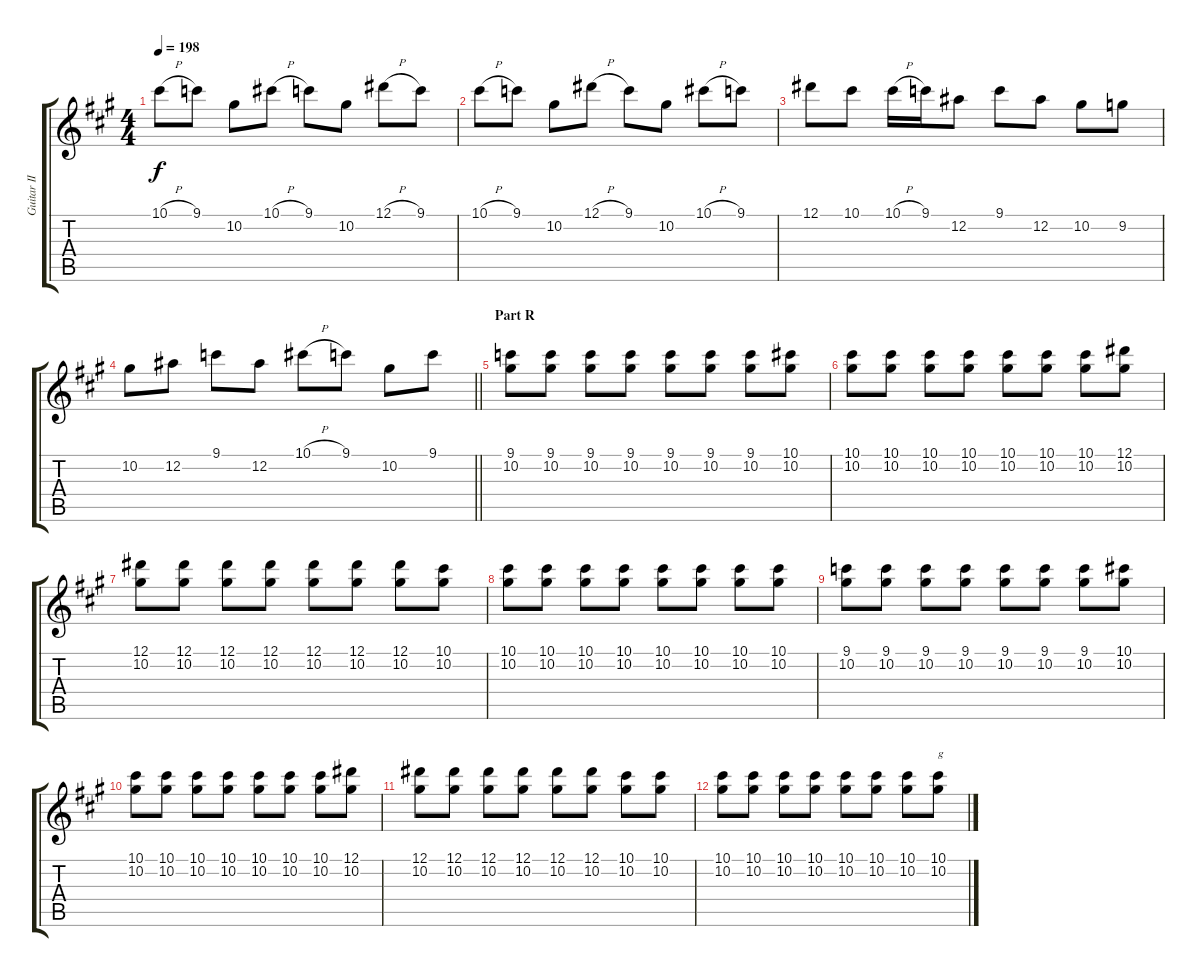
\track ("Guitar II" "Guitar II") {instrument distortionguitar}
\staff {score tabs}
\tuning (Eb4 Bb3 Gb3 Db3 Ab2 Eb2) {hide}
\ts (4 4)
\tempo 198
\clef g2
\ks a
10.1{h}.8{dy f} 9.1.8 10.2.8 10.1{h}.8 9.1.8 10.2.8 12.1{h}.8 9.1.8 |
10.1{h}.8 9.1.8 10.2.8 12.1{h}.8 9.1.8 10.2.8 10.1{h}.8 9.1.8 |
12.1.8 10.1.8 10.1{h}.16 9.1.16 12.2.8 9.1.8 12.2.8 10.2.8 9.2.8 |
\barLineRight lightlight
10.2.8 12.2.8 9.1.8 12.2.8 10.1{h}.8 9.1.8 10.2.8 9.1.8 |
\section ("" "Part R")
(9.1 10.2).8 (9.1 10.2).8 (9.1 10.2).8 (9.1 10.2).8 (9.1 10.2).8 (9.1 10.2).8 (9.1 10.2).8 (10.1 10.2).8 |
(10.1 10.2).8 (10.1 10.2).8 (10.1 10.2).8 (10.1 10.2).8 (10.1 10.2).8 (10.1 10.2).8 (10.1 10.2).8 (12.1 10.2).8 |
(12.1 10.2).8 (12.1 10.2).8 (12.1 10.2).8 (12.1 10.2).8 (12.1 10.2).8 (12.1 10.2).8 (12.1 10.2).8 (10.1 10.2).8 |
(10.1 10.2).8 (10.1 10.2).8 (10.1 10.2).8 (10.1 10.2).8 (10.1 10.2).8 (10.1 10.2).8 (10.1 10.2).8 (10.1 10.2).8 |
(9.1 10.2).8 (9.1 10.2).8 (9.1 10.2).8 (9.1 10.2).8 (9.1 10.2).8 (9.1 10.2).8 (9.1 10.2).8 (10.1 10.2).8 |
(10.1 10.2).8 (10.1 10.2).8 (10.1 10.2).8 (10.1 10.2).8 (10.1 10.2).8 (10.1 10.2).8 (10.1 10.2).8 (12.1 10.2).8 |
(12.1 10.2).8 (12.1 10.2).8 (12.1 10.2).8 (12.1 10.2).8 (12.1 10.2).8 (12.1 10.2).8 (10.1 10.2).8 (10.1 10.2).8 |
(10.1 10.2).8 (10.1 10.2).8 (10.1 10.2).8 (10.1 10.2).8 (10.1 10.2).8 (10.1 10.2).8 (10.1 10.2).8 (10.1 10.2).8{txt "g"}
